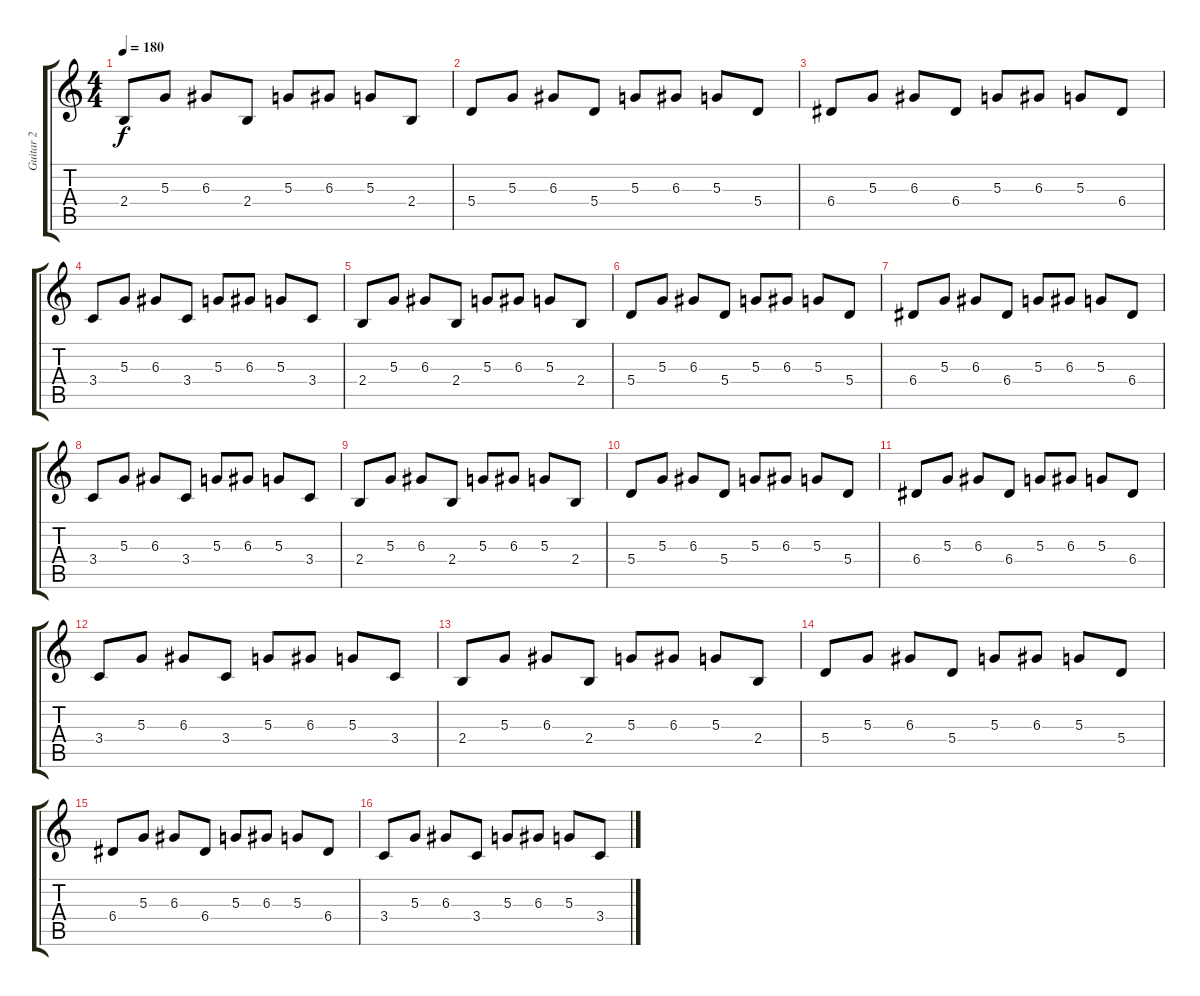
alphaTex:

\track ("Guitar 2" "Guitar 2") {instrument overdrivenguitar}
\staff {score tabs}
\tuning (B3 Gb3 D3 A2 E2 B1) {hide}
\ts (4 4)
\tempo 180
\clef g2
\ks c
2.4.8{dy f} 5.3.8 6.3.8 2.4.8 5.3.8 6.3.8 5.3.8 2.4.8 |
5.4.8 5.3.8 6.3.8 5.4.8 5.3.8 6.3.8 5.3.8 5.4.8 |
6.4.8 5.3.8 6.3.8 6.4.8 5.3.8 6.3.8 5.3.8 6.4.8 |
3.4.8 5.3.8 6.3.8 3.4.8 5.3.8 6.3.8 5.3.8 3.4.8 |
2.4.8 5.3.8 6.3.8 2.4.8 5.3.8 6.3.8 5.3.8 2.4.8 |
5.4.8 5.3.8 6.3.8 5.4.8 5.3.8 6.3.8 5.3.8 5.4.8 |
6.4.8 5.3.8 6.3.8 6.4.8 5.3.8 6.3.8 5.3.8 6.4.8 |
3.4.8 5.3.8 6.3.8 3.4.8 5.3.8 6.3.8 5.3.8 3.4.8 |
2.4.8 5.3.8 6.3.8 2.4.8 5.3.8 6.3.8 5.3.8 2.4.8 |
5.4.8 5.3.8 6.3.8 5.4.8 5.3.8 6.3.8 5.3.8 5.4.8 |
6.4.8 5.3.8 6.3.8 6.4.8 5.3.8 6.3.8 5.3.8 6.4.8 |
3.4.8 5.3.8 6.3.8 3.4.8 5.3.8 6.3.8 5.3.8 3.4.8 |
2.4.8 5.3.8 6.3.8 2.4.8 5.3.8 6.3.8 5.3.8 2.4.8 |
5.4.8 5.3.8 6.3.8 5.4.8 5.3.8 6.3.8 5.3.8 5.4.8 |
6.4.8 5.3.8 6.3.8 6.4.8 5.3.8 6.3.8 5.3.8 6.4.8 |
3.4.8 5.3.8 6.3.8 3.4.8 5.3.8 6.3.8 5.3.8 3.4.8
